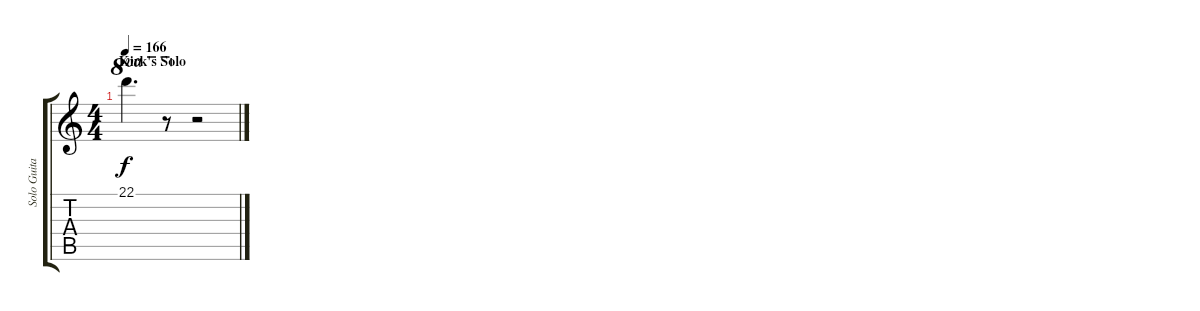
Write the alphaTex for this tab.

\track ("Solo Guitar" "Solo Guita") {instrument overdrivenguitar}
\staff {score tabs}
\tuning (E4 B3 G3 D3 A2 E2) {hide}
\ts (4 4)
\section ("" "Kirk's Solo")
\tempo 166
\clef g2
\ks c
22.1.4{d ot 8va dy f volume 0} r.8{ot 8va} r.2
